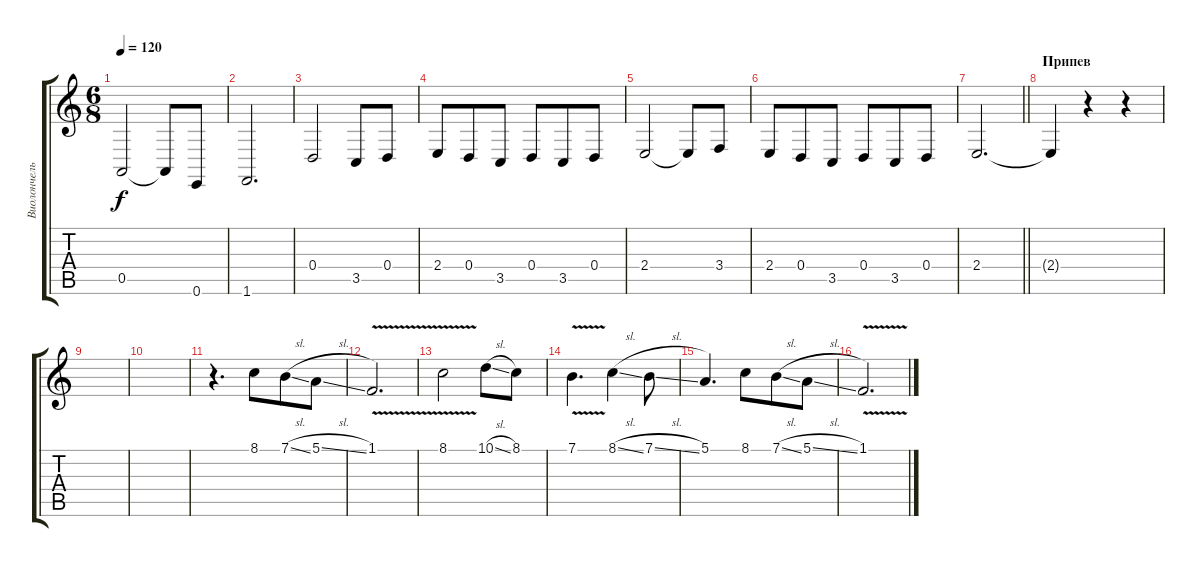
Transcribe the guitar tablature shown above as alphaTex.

\track ("Виолончель" "Виолончель") {instrument fiddle}
\staff {score tabs}
\tuning (E4 B3 G3 D3 A2 E2) {hide}
\ts (6 8)
\tempo 120
\clef g2
\ks c
0.5.2{dy f} 0.5{t}.8 0.6.8 |
1.6.2{d} |
0.4.2 3.5.8 0.4.8 |
2.4.8 0.4.8 3.5.8 0.4.8 3.5.8 0.4.8 |
2.4.2 2.4{t}.8 3.4.8 |
2.4.8 0.4.8 3.5.8 0.4.8 3.5.8 0.4.8 |
\barLineRight lightlight
2.4.2{d} |
\section ("" "Припев")
2.4{t}.4 r.4 r.4 |
|
|
r.4{d} 8.1.8 7.1{sl}.8 5.1{sl}.8 |
1.1{v}.2{d} |
8.1{v}.2 10.1{sl}.8 8.1.8 |
7.1{v}.4{d} 8.1{sl}.4 7.1{sl}.8 |
5.1.4{d} 8.1.8 7.1{sl}.8 5.1{sl}.8 |
1.1{v}.2{d}
